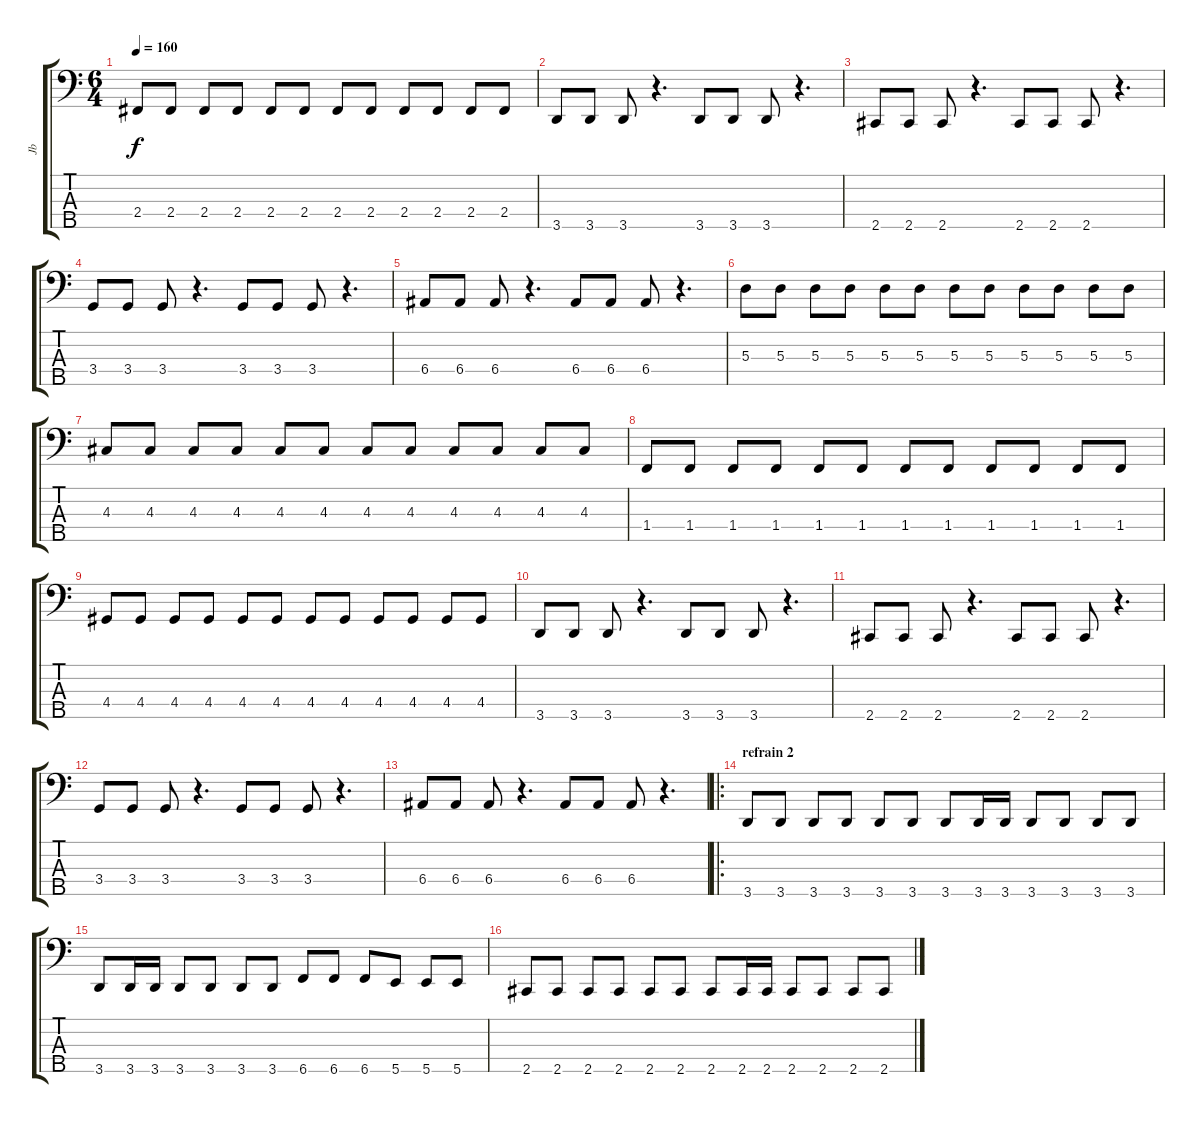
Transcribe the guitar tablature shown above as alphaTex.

\track ("Jb" "Jb") {instrument electricbasspick}
\staff {score tabs}
\tuning (G2 D2 A1 E1 B0) {hide}
\ts (6 4)
\tempo 160
\clef f4
\ks c
2.4.8{dy f} 2.4.8 2.4.8 2.4.8 2.4.8 2.4.8 2.4.8 2.4.8 2.4.8 2.4.8 2.4.8 2.4.8 |
3.5.8 3.5.8 3.5.8 r.4{d} 3.5.8 3.5.8 3.5.8 r.4{d} |
2.5.8 2.5.8 2.5.8 r.4{d} 2.5.8 2.5.8 2.5.8 r.4{d} |
3.4.8 3.4.8 3.4.8 r.4{d} 3.4.8 3.4.8 3.4.8 r.4{d} |
6.4.8 6.4.8 6.4.8 r.4{d} 6.4.8 6.4.8 6.4.8 r.4{d} |
5.3.8 5.3.8 5.3.8 5.3.8 5.3.8 5.3.8 5.3.8 5.3.8 5.3.8 5.3.8 5.3.8 5.3.8 |
4.3.8 4.3.8 4.3.8 4.3.8 4.3.8 4.3.8 4.3.8 4.3.8 4.3.8 4.3.8 4.3.8 4.3.8 |
1.4.8 1.4.8 1.4.8 1.4.8 1.4.8 1.4.8 1.4.8 1.4.8 1.4.8 1.4.8 1.4.8 1.4.8 |
4.4.8 4.4.8 4.4.8 4.4.8 4.4.8 4.4.8 4.4.8 4.4.8 4.4.8 4.4.8 4.4.8 4.4.8 |
3.5.8 3.5.8 3.5.8 r.4{d} 3.5.8 3.5.8 3.5.8 r.4{d} |
2.5.8 2.5.8 2.5.8 r.4{d} 2.5.8 2.5.8 2.5.8 r.4{d} |
3.4.8 3.4.8 3.4.8 r.4{d} 3.4.8 3.4.8 3.4.8 r.4{d} |
6.4.8 6.4.8 6.4.8 r.4{d} 6.4.8 6.4.8 6.4.8 r.4{d} |
\ro
\section ("" "refrain 2")
3.5.8 3.5.8 3.5.8 3.5.8 3.5.8 3.5.8 3.5.8 3.5.16 3.5.16 3.5.8 3.5.8 3.5.8 3.5.8 |
3.5.8 3.5.16 3.5.16 3.5.8 3.5.8 3.5.8 3.5.8 6.5.8 6.5.8 6.5.8 5.5.8 5.5.8 5.5.8 |
2.5.8 2.5.8 2.5.8 2.5.8 2.5.8 2.5.8 2.5.8 2.5.16 2.5.16 2.5.8 2.5.8 2.5.8 2.5.8
